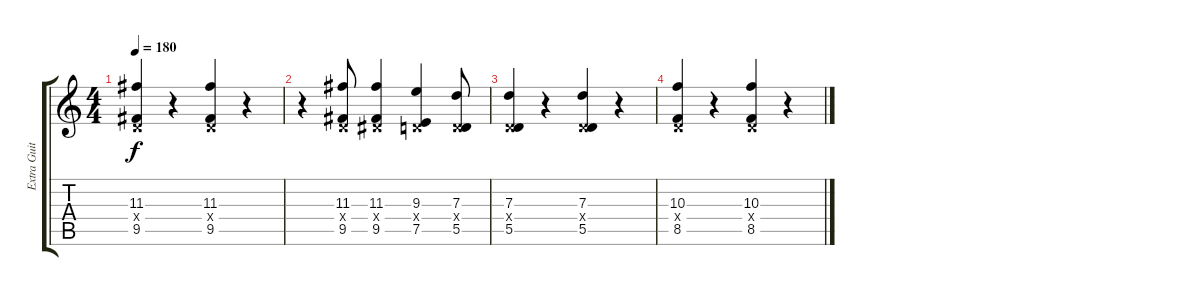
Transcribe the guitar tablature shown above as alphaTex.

\track ("Extra Guitar" "Extra Guit") {instrument distortionguitar}
\staff {score tabs}
\tuning (E4 B3 G3 D3 A2 E2) {hide}
\ts (4 4)
\tempo 180
\clef g2
\ks c
(11.3 0.4{x} 9.5).4{dy f} r.4 (11.3 0.4{x} 9.5).4 r.4 |
r.4 (11.3 0.4{x} 9.5).8 (11.3 1.4{x} 9.5).4 (9.3 0.4{x} 7.5).4 (7.3 0.4{x} 5.5).8 |
(7.3 0.4{x} 5.5).4 r.4 (7.3 0.4{x} 5.5).4 r.4 |
(10.3 0.4{x} 8.5).4 r.4 (10.3 0.4{x} 8.5).4 r.4
